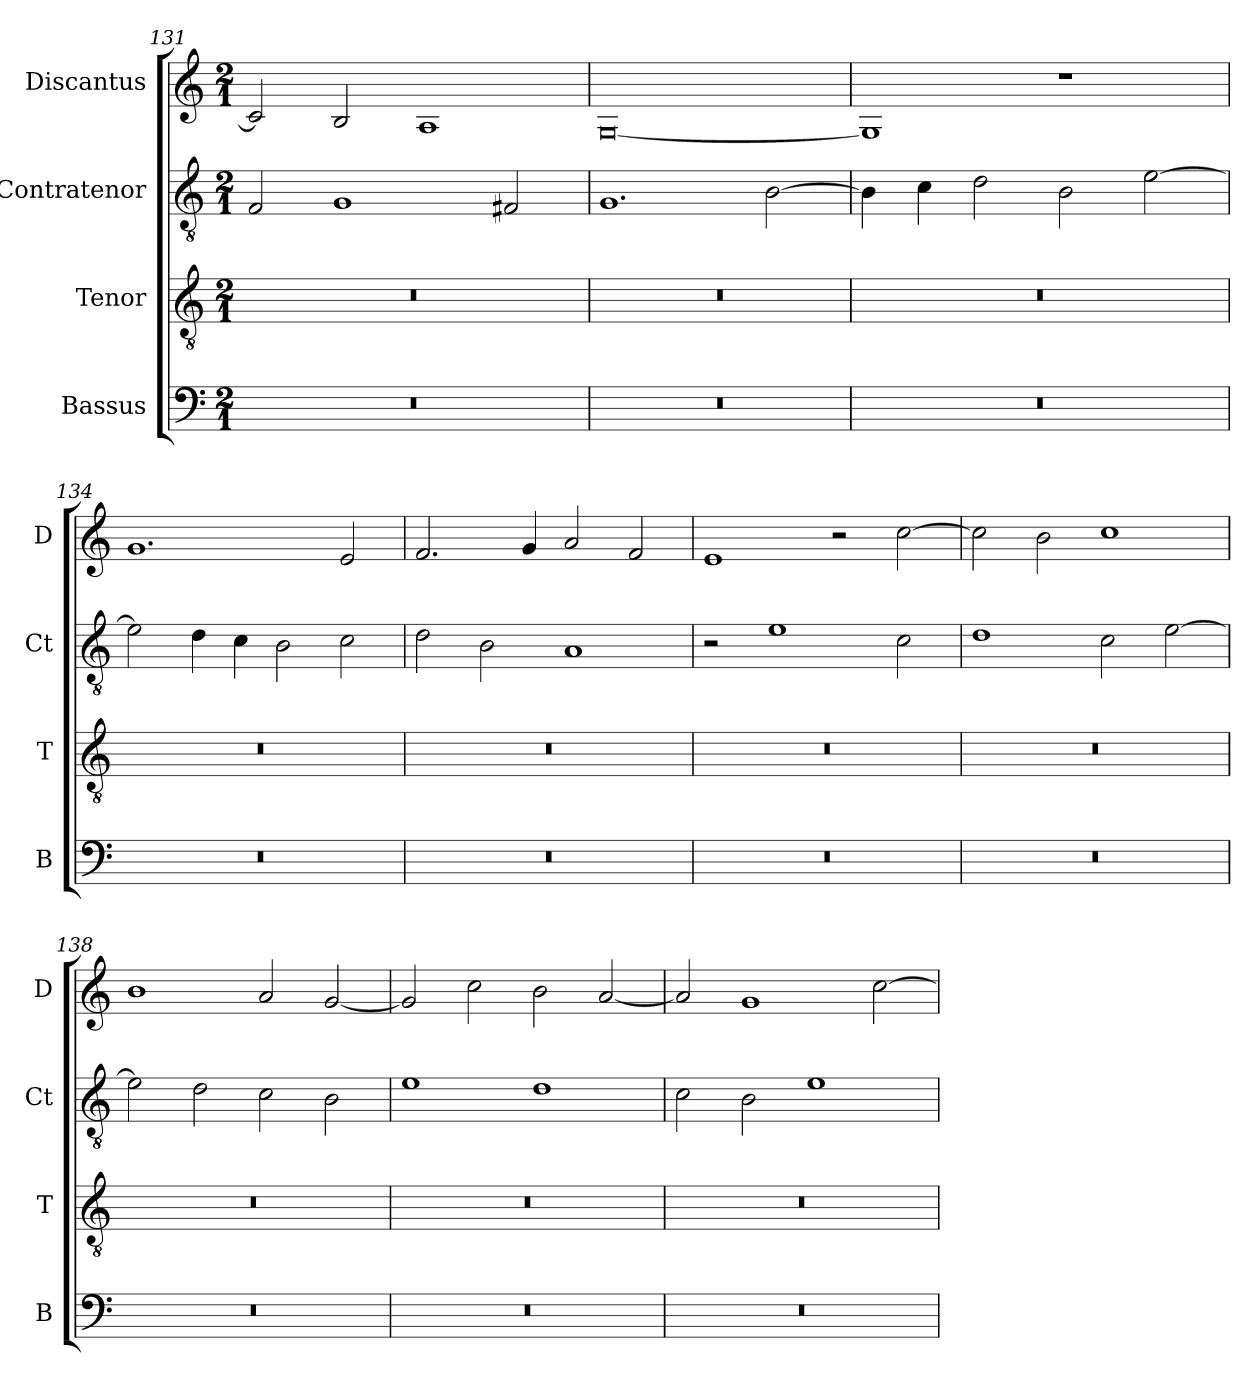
**kern	**kern	**kern	**kern
*part4	*part3	*part2	*part1
*staff4	*staff3	*staff2	*staff1
*I"Bassus	*I"Tenor	*I"Contratenor	*I"Discantus
*I'B	*I'T	*I'Ct	*I'D
*clefF4	*clefGv2	*clefGv2	*clefG2
*k[]	*k[]	*k[]	*k[]
*M2/1	*M2/1	*M2/1	*M2/1
=131	=131	=131	=131
0r	0r	2F/	2c/]
.	.	1G	2B/
.	.	.	1A
.	.	2F#X/	.
=132	=132	=132	=132
0r	0r	1.G	[0G
.	.	[2B\	.
=133	=133	=133	=133
0r	0r	4B\]	1G]
.	.	4c\	.
.	.	2d\	.
.	.	2B\	1r
.	.	[2e\	.
=134	=134	=134	=134
0r	0r	2e\]	1.g
.	.	4d\	.
.	.	4c\	.
.	.	2B\	.
.	.	2c\	2e/
=135	=135	=135	=135
0r	0r	2d\	2.f/
.	.	2B\	.
.	.	.	4g/
.	.	1A	2a/
.	.	.	2f/
=136	=136	=136	=136
0r	0r	2r	1e
.	.	1e	.
.	.	.	2r
.	.	2c\	[2cc\
=137	=137	=137	=137
0r	0r	1d	2cc\]
.	.	.	2b\
.	.	2c\	1cc
.	.	[2e\	.
=138	=138	=138	=138
0r	0r	2e\]	1b
.	.	2d\	.
.	.	2c\	2a/
.	.	2B\	[2g/
=139	=139	=139	=139
0r	0r	1e	2g/]
.	.	.	2cc\
.	.	1d	2b\
.	.	.	[2a/
=140	=140	=140	=140
0r	0r	2c\	2a/]
.	.	2B\	1g
.	.	1e	.
.	.	.	[2cc\
=	=	=	=
*-	*-	*-	*-
